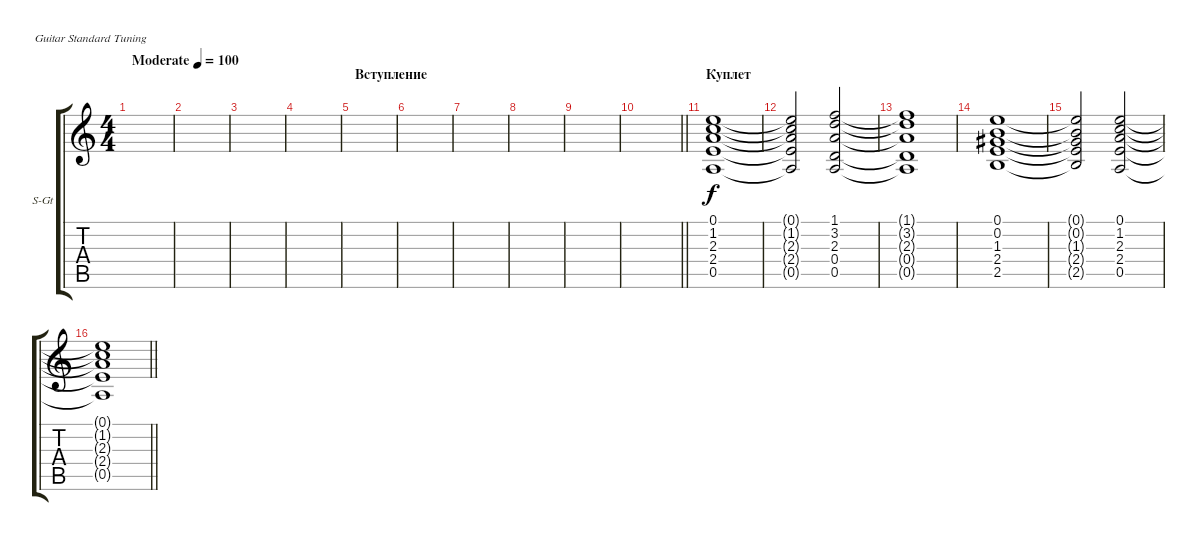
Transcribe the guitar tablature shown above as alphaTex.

\bracketExtendMode groupsimilarinstruments
\firstSystemTrackNameOrientation horizontal
\otherSystemsTrackNameOrientation horizontal
\track ("А. Андреев (клавиши)" "S-Gt") {instrument acousticguitarsteel}
\staff {score tabs}
\tuning (E4 B3 G3 D3 A2 E2)
\ts (4 4)
\beaming (8 2 2 2 2)
\tempo (100 "Moderate")
\clef g2
\scale
0.487395
\ks c
|
\scale
0.256303 |
\scale
0.256303 |
\scale
0.333333 |
\section ("" "Вступление")
\scale
0.333333 |
\scale
0.333333 |
\scale
0.333333 |
\scale
0.333333 |
\scale
0.333333 |
\scale
0.333333
\barLineRight lightlight
|
\section ("" "Куплет")
\scale
0.333333 (0.5 2.4 2.3 1.2 0.1).1 |
\scale
0.333333 (0.5{t} 2.4{t} 2.3{t} 1.2{t} 0.1{t}).2 (0.5 0.4 2.3 3.2 1.1).2 |
\scale
0.333333 (1.1{t} 3.2{t} 2.3{t} 0.4{t} 0.5{t}).1 |
\scale
0.333333 (2.5 2.4 1.3 0.2 0.1).1 |
\scale
0.333333 (0.1{t} 0.2{t} 1.3{t} 2.4{t} 2.5{t}).2 (0.5 2.4 2.3 1.2 0.1).2 |
\scale
0.333333
\barLineRight lightlight
(0.5{t} 2.4{t} 2.3{t} 1.2{t} 0.1{t}).1
